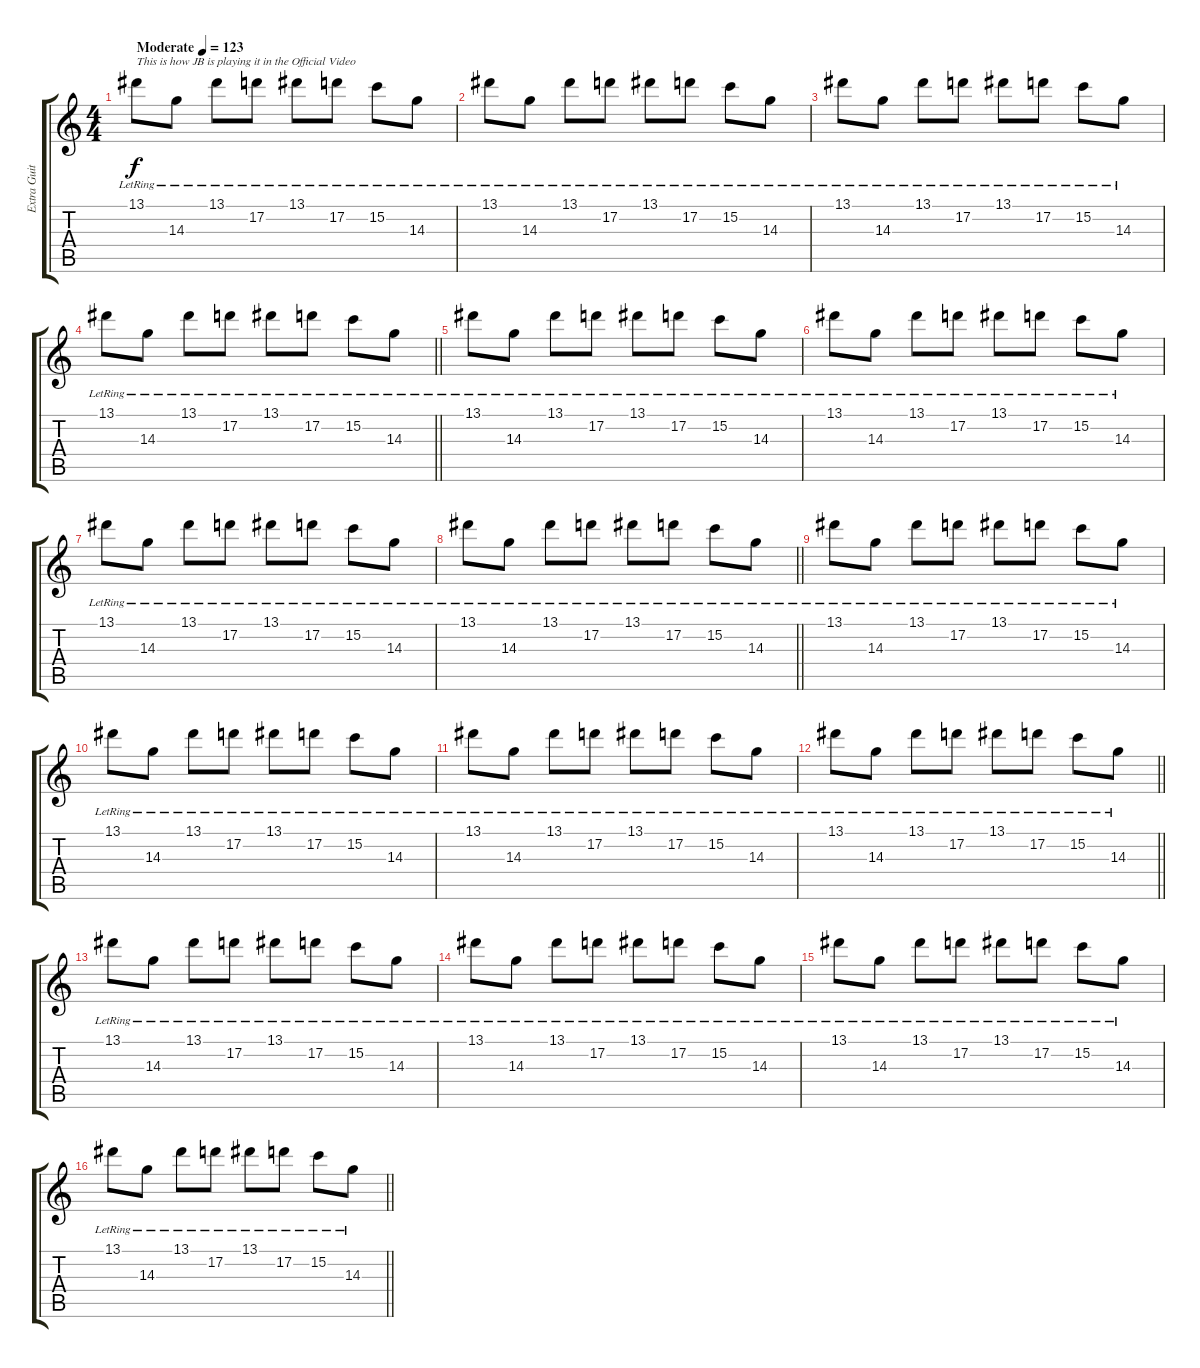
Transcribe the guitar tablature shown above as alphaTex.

\track ("Extra Guitar" "Extra Guit") {instrument distortionguitar}
\staff {score tabs}
\tuning (D4 A3 F3 C3 G2 C2) {hide}
\ts (4 4)
\tempo (123 "Moderate")
\clef g2
\ks c
13.1{lr}.8{txt "This is how JB is playing it in the Official Video" dy f instrument distortionguitar} 14.3{lr}.8 13.1{lr}.8 17.2{lr}.8 13.1{lr}.8 17.2{lr}.8 15.2{lr}.8 14.3{lr}.8 |
13.1{lr}.8 14.3{lr}.8 13.1{lr}.8 17.2{lr}.8 13.1{lr}.8 17.2{lr}.8 15.2{lr}.8 14.3{lr}.8 |
13.1{lr}.8 14.3{lr}.8 13.1{lr}.8 17.2{lr}.8 13.1{lr}.8 17.2{lr}.8 15.2{lr}.8 14.3{lr}.8 |
\barLineRight lightlight
13.1{lr}.8 14.3{lr}.8 13.1{lr}.8 17.2{lr}.8 13.1{lr}.8 17.2{lr}.8 15.2{lr}.8 14.3{lr}.8 |
13.1{lr}.8 14.3{lr}.8 13.1{lr}.8 17.2{lr}.8 13.1{lr}.8 17.2{lr}.8 15.2{lr}.8 14.3{lr}.8 |
13.1{lr}.8 14.3{lr}.8 13.1{lr}.8 17.2{lr}.8 13.1{lr}.8 17.2{lr}.8 15.2{lr}.8 14.3{lr}.8 |
13.1{lr}.8 14.3{lr}.8 13.1{lr}.8 17.2{lr}.8 13.1{lr}.8 17.2{lr}.8 15.2{lr}.8 14.3{lr}.8 |
\barLineRight lightlight
13.1{lr}.8 14.3{lr}.8 13.1{lr}.8 17.2{lr}.8 13.1{lr}.8 17.2{lr}.8 15.2{lr}.8 14.3{lr}.8 |
13.1{lr}.8 14.3{lr}.8 13.1{lr}.8 17.2{lr}.8 13.1{lr}.8 17.2{lr}.8 15.2{lr}.8 14.3{lr}.8 |
13.1{lr}.8 14.3{lr}.8 13.1{lr}.8 17.2{lr}.8 13.1{lr}.8 17.2{lr}.8 15.2{lr}.8 14.3{lr}.8 |
13.1{lr}.8 14.3{lr}.8 13.1{lr}.8 17.2{lr}.8 13.1{lr}.8 17.2{lr}.8 15.2{lr}.8 14.3{lr}.8 |
\barLineRight lightlight
13.1{lr}.8 14.3{lr}.8 13.1{lr}.8 17.2{lr}.8 13.1{lr}.8 17.2{lr}.8 15.2{lr}.8 14.3{lr}.8 |
13.1{lr}.8 14.3{lr}.8 13.1{lr}.8 17.2{lr}.8 13.1{lr}.8 17.2{lr}.8 15.2{lr}.8 14.3{lr}.8 |
13.1{lr}.8 14.3{lr}.8 13.1{lr}.8 17.2{lr}.8 13.1{lr}.8 17.2{lr}.8 15.2{lr}.8 14.3{lr}.8 |
13.1{lr}.8 14.3{lr}.8 13.1{lr}.8 17.2{lr}.8 13.1{lr}.8 17.2{lr}.8 15.2{lr}.8 14.3{lr}.8 |
\barLineRight lightlight
13.1{lr}.8 14.3{lr}.8 13.1{lr}.8 17.2{lr}.8 13.1{lr}.8 17.2{lr}.8 15.2{lr}.8 14.3{lr}.8
